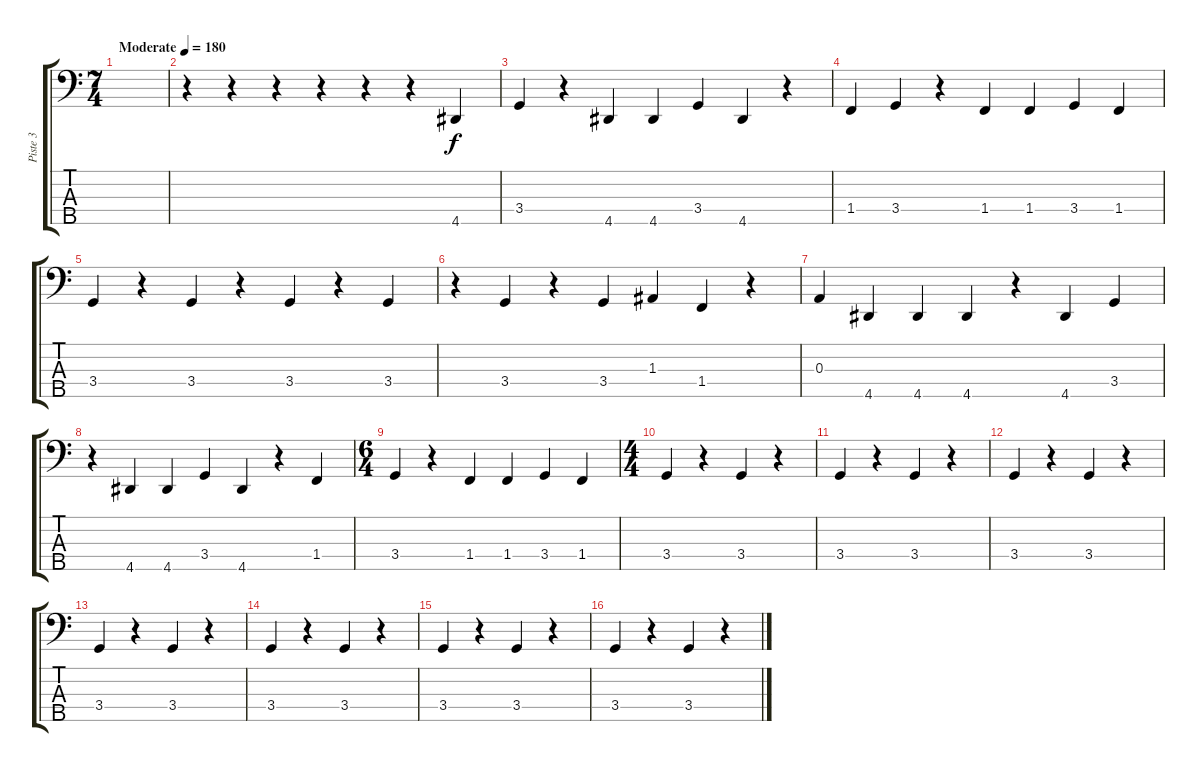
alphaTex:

\track ("Piste 3" "Piste 3") {instrument slapbass2}
\staff {score tabs}
\tuning (G2 D2 A1 E1 B0) {hide}
\ts (7 4)
\tempo (180 "Moderate")
\clef f4
\ks c
|
r.4 r.4 r.4 r.4 r.4 r.4 4.5.4 |
3.4.4 r.4 4.5.4 4.5.4 3.4.4 4.5.4 r.4 |
1.4.4 3.4.4 r.4 1.4.4 1.4.4 3.4.4 1.4.4 |
3.4.4 r.4 3.4.4 r.4 3.4.4 r.4 3.4.4 |
r.4 3.4.4 r.4 3.4.4 1.3.4 1.4.4 r.4 |
0.3.4 4.5.4 4.5.4 4.5.4 r.4 4.5.4 3.4.4 |
r.4 4.5.4 4.5.4 3.4.4 4.5.4 r.4 1.4.4 |
\ts (6 4)
3.4.4 r.4 1.4.4 1.4.4 3.4.4 1.4.4 |
\ts (4 4)
3.4.4 r.4 3.4.4 r.4 |
3.4.4 r.4 3.4.4 r.4 |
3.4.4 r.4 3.4.4 r.4 |
3.4.4 r.4 3.4.4 r.4 |
3.4.4 r.4 3.4.4 r.4 |
3.4.4 r.4 3.4.4 r.4 |
3.4.4 r.4 3.4.4 r.4
